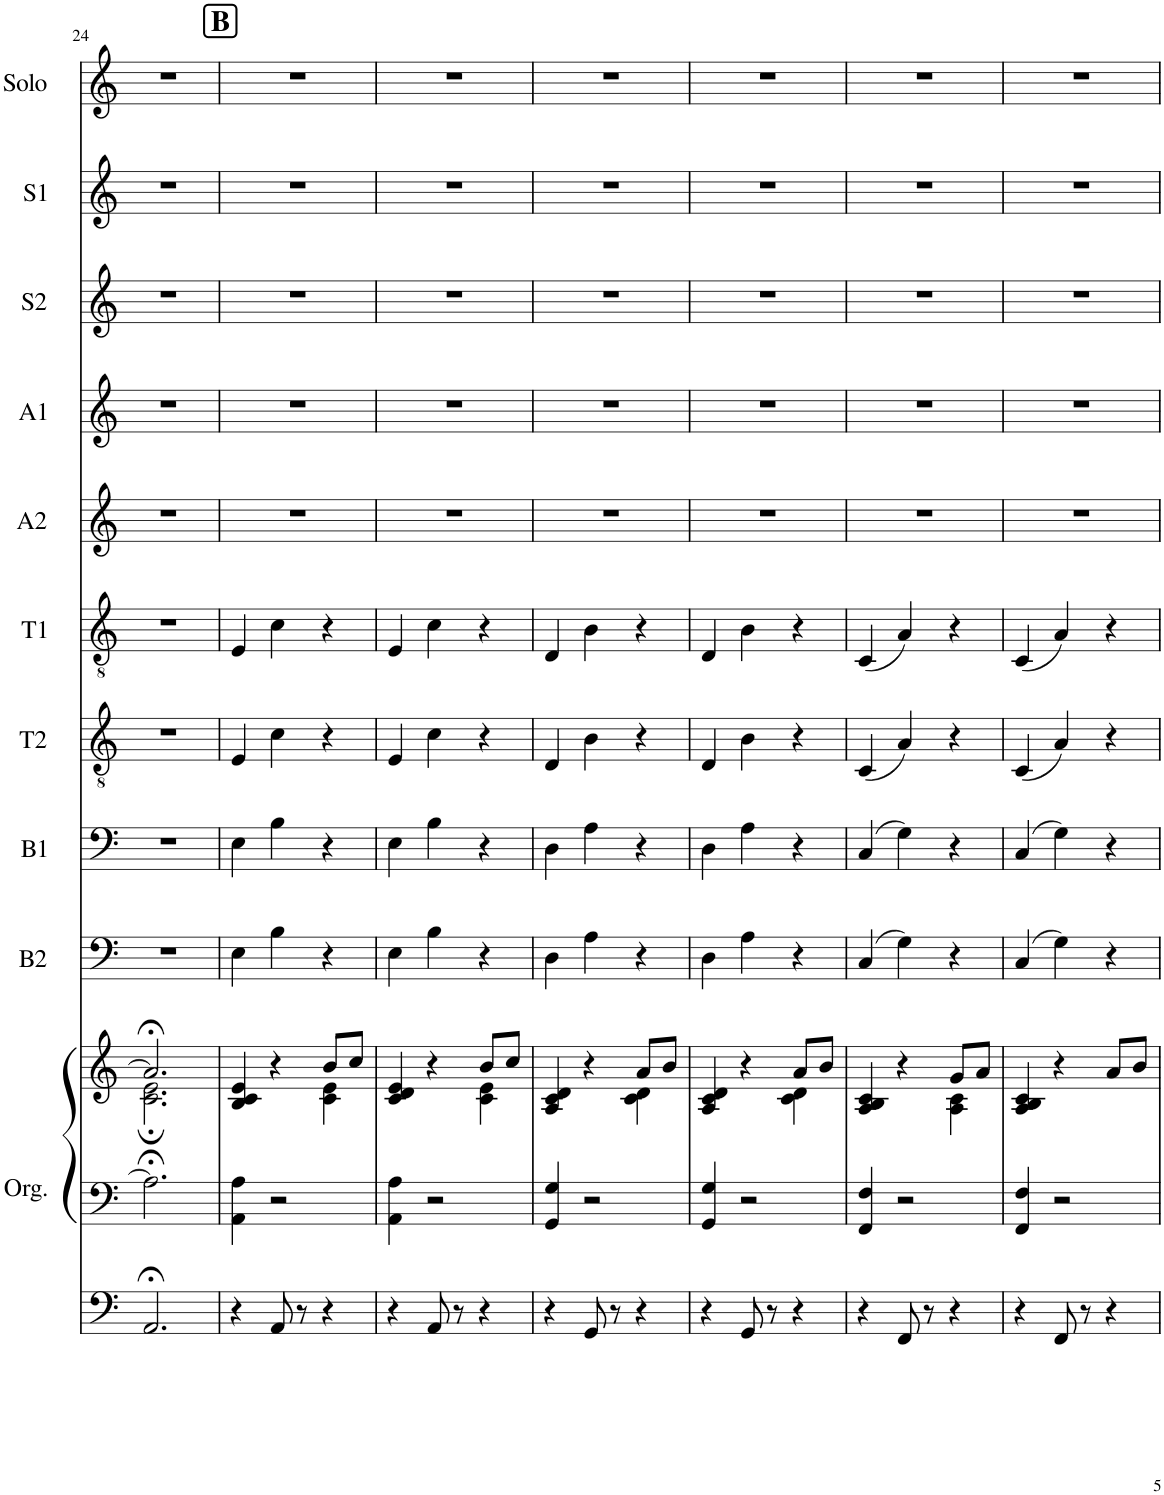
**kern	**kern	**kern	**kern	**kern	**kern	**kern	**kern	**kern	**kern	**kern	**kern
*part10	*part10	*part10	*part9	*part8	*part7	*part6	*part5	*part4	*part3	*part2	*part1
*staff12	*staff11	*staff10	*staff9	*staff8	*staff7	*staff6	*staff5	*staff4	*staff3	*staff2	*staff1
*I"Organ	*	*	*I"Bass 2	*I"Bass 1	*I"Tenor 2	*I"Tenor 1	*I"Alto 2	*I"Alto 1	*I"Soprano 2	*I"Soprano 1	*I"Solo
*I'Org.	*	*	*I'B2	*I'B1	*I'T2	*I'T1	*I'A2	*I'A1	*I'S2	*I'S1	*I'Solo
!!LO:PB:g=z
*clefF4	*clefF4	*clefG2	*clefF4	*clefF4	*clefGv2	*clefGv2	*clefG2	*clefG2	*clefG2	*clefG2	*clefG2
*k[]	*k[]	*k[]	*k[]	*k[]	*k[]	*k[]	*k[]	*k[]	*k[]	*k[]	*k[]
*M3/4	*M3/4	*M3/4	*M3/4	*M3/4	*M3/4	*M3/4	*M3/4	*M3/4	*M3/4	*M3/4	*M3/4
=24	=24	=24	=24	=24	=24	=24	=24	=24	=24	=24	=24
*	*	*^	*	*	*	*	*	*	*	*	*
2.AA;</	2.A;<\]	2.a;</]	2.c\; 2.e\;	2.r	2.r	2.r	2.r	2.r	2.r	2.r	2.r	2.r
!!LO:REH:place=s1:a:B:cj:fs=14:t=B
=25	=25	=25	=25	=25	=25	=25	=25	=25	=25	=25	=25	=25
4r	4AA\ 4A\	4B/ 4c/ 4e/	2ryy	4E\	4E\	4E/	4E/	2.r	2.r	2.r	2.r	2.r
8AA/	2r	4r	.	4B\	4B\	4c\	4c\	.	.	.	.	.
8r	.	.	.	.	.	.	.	.	.	.	.	.
4r	.	8b/L	4c\ 4e\	4r	4r	4r	4r	.	.	.	.	.
.	.	8cc/J	.	.	.	.	.	.	.	.	.	.
=26	=26	=26	=26	=26	=26	=26	=26	=26	=26	=26	=26	=26
4r	4AA\ 4A\	4c/ 4d/ 4e/	2ryy	4E\	4E\	4E/	4E/	2.r	2.r	2.r	2.r	2.r
8AA/	2r	4r	.	4B\	4B\	4c\	4c\	.	.	.	.	.
8r	.	.	.	.	.	.	.	.	.	.	.	.
4r	.	8b/L	4c\ 4e\	4r	4r	4r	4r	.	.	.	.	.
.	.	8cc/J	.	.	.	.	.	.	.	.	.	.
=27	=27	=27	=27	=27	=27	=27	=27	=27	=27	=27	=27	=27
4r	4GG/ 4G/	4A/ 4c/ 4d/	2ryy	4D\	4D\	4D/	4D/	2.r	2.r	2.r	2.r	2.r
8GG/	2r	4r	.	4A\	4A\	4B\	4B\	.	.	.	.	.
8r	.	.	.	.	.	.	.	.	.	.	.	.
4r	.	8a/L	4c\ 4d\	4r	4r	4r	4r	.	.	.	.	.
.	.	8b/J	.	.	.	.	.	.	.	.	.	.
=28	=28	=28	=28	=28	=28	=28	=28	=28	=28	=28	=28	=28
4r	4GG/ 4G/	4A/ 4c/ 4d/	2ryy	4D\	4D\	4D/	4D/	2.r	2.r	2.r	2.r	2.r
8GG/	2r	4r	.	4A\	4A\	4B\	4B\	.	.	.	.	.
8r	.	.	.	.	.	.	.	.	.	.	.	.
4r	.	8a/L	4c\ 4d\	4r	4r	4r	4r	.	.	.	.	.
.	.	8b/J	.	.	.	.	.	.	.	.	.	.
=29	=29	=29	=29	=29	=29	=29	=29	=29	=29	=29	=29	=29
4r	4FF/ 4F/	4A/ 4B/ 4c/	2ryy	(4C/	(4C/	(4C/	(4C/	2.r	2.r	2.r	2.r	2.r
8FF/	2r	4r	.	4G\)	4G\)	4A/)	4A/)	.	.	.	.	.
8r	.	.	.	.	.	.	.	.	.	.	.	.
4r	.	8g/L	4A\ 4c\	4r	4r	4r	4r	.	.	.	.	.
.	.	8a/J	.	.	.	.	.	.	.	.	.	.
*	*	*v	*v	*	*	*	*	*	*	*	*	*
=30	=30	=30	=30	=30	=30	=30	=30	=30	=30	=30	=30
4r	4FF/ 4F/	4A/ 4B/ 4c/	(4C/	(4C/	(4C/	(4C/	2.r	2.r	2.r	2.r	2.r
8FF/	2r	4r	4G\)	4G\)	4A/)	4A/)	.	.	.	.	.
8r	.	.	.	.	.	.	.	.	.	.	.
4r	.	8a/L	4r	4r	4r	4r	.	.	.	.	.
.	.	8b/J	.	.	.	.	.	.	.	.	.
=	=	=	=	=	=	=	=	=	=	=	=
*-	*-	*-	*-	*-	*-	*-	*-	*-	*-	*-	*-
